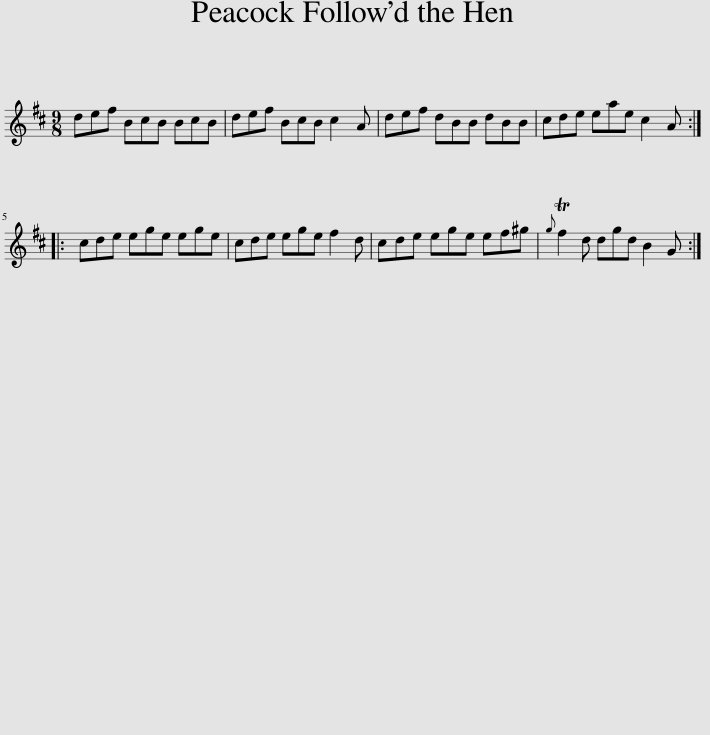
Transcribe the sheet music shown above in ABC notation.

X:1
L:1/8
M:9/8
I:linebreak $
K:D
V:1 treble
V:1
 def BcB BcB | def BcB c2 A | def dBB dBB | cde eae c2 A ::$ cde ege ege | %5
 cde ege f2 d | cde ege ef^g |{g} Tf2 d dgd B2 G :| %8
